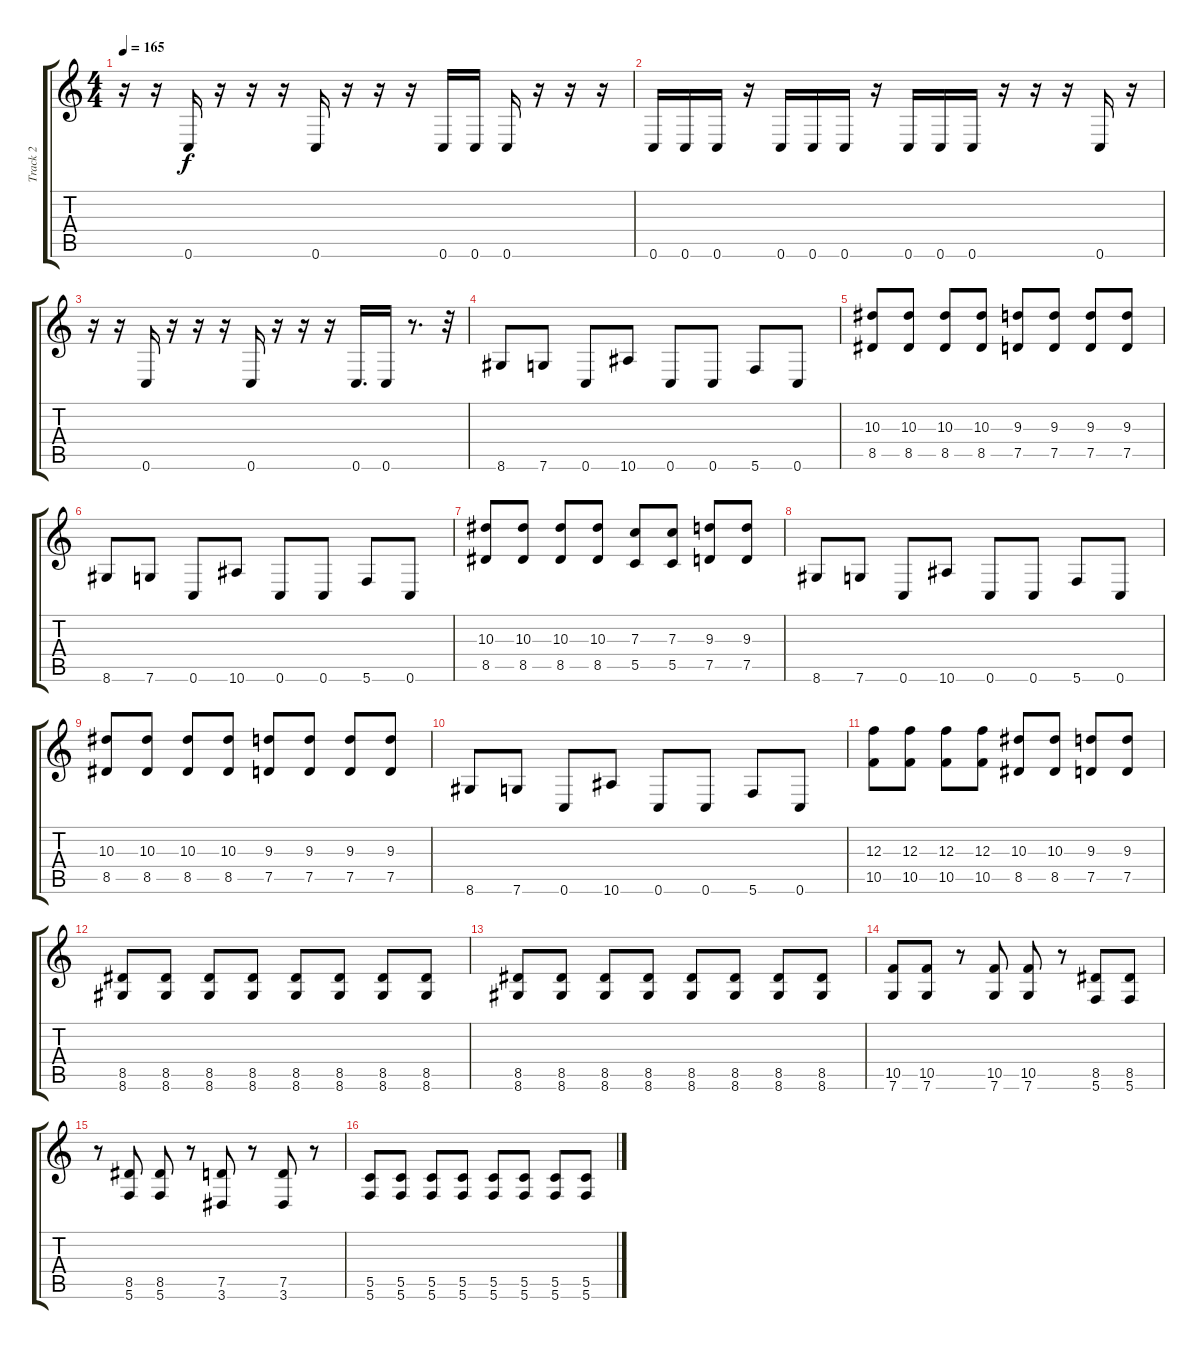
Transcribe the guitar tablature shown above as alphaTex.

\track ("Track 2" "Track 2") {instrument acousticguitarsteel}
\staff {score tabs}
\tuning (D4 A3 F3 C3 G2 C2) {hide}
\ts (4 4)
\tempo 165
\clef g2
\ks c
r.16{dy f} r.16 0.6.16 r.16 r.16 r.16 0.6.16 r.16 r.16 r.16 0.6.16 0.6.16 0.6.16 r.16 r.16 r.16 |
0.6.16 0.6.16 0.6.16 r.16 0.6.16 0.6.16 0.6.16 r.16 0.6.16 0.6.16 0.6.16 r.16 r.16 r.16 0.6.16 r.16 |
r.16 r.16 0.6.16 r.16 r.16 r.16 0.6.16 r.16 r.16 r.16 0.6.16{d} 0.6.16 r.8{d} r.32 |
8.6.8 7.6.8 0.6.8 10.6.8 0.6.8 0.6.8 5.6.8 0.6.8 |
(10.3 8.5).8 (10.3 8.5).8 (10.3 8.5).8 (10.3 8.5).8 (9.3 7.5).8 (9.3 7.5).8 (9.3 7.5).8 (9.3 7.5).8 |
8.6.8 7.6.8 0.6.8 10.6.8 0.6.8 0.6.8 5.6.8 0.6.8 |
(10.3 8.5).8 (10.3 8.5).8 (10.3 8.5).8 (10.3 8.5).8 (7.3 5.5).8 (7.3 5.5).8 (9.3 7.5).8 (9.3 7.5).8 |
8.6.8 7.6.8 0.6.8 10.6.8 0.6.8 0.6.8 5.6.8 0.6.8 |
(10.3 8.5).8 (10.3 8.5).8 (10.3 8.5).8 (10.3 8.5).8 (9.3 7.5).8 (9.3 7.5).8 (9.3 7.5).8 (9.3 7.5).8 |
8.6.8 7.6.8 0.6.8 10.6.8 0.6.8 0.6.8 5.6.8 0.6.8 |
(12.3 10.5).8 (12.3 10.5).8 (12.3 10.5).8 (12.3 10.5).8 (10.3 8.5).8 (10.3 8.5).8 (9.3 7.5).8 (9.3 7.5).8 |
(8.5 8.6).8 (8.5 8.6).8 (8.5 8.6).8 (8.5 8.6).8 (8.5 8.6).8 (8.5 8.6).8 (8.5 8.6).8 (8.5 8.6).8 |
(8.5 8.6).8 (8.5 8.6).8 (8.5 8.6).8 (8.5 8.6).8 (8.5 8.6).8 (8.5 8.6).8 (8.5 8.6).8 (8.5 8.6).8 |
(10.5 7.6).8 (10.5 7.6).8 r.8 (10.5 7.6).8 (10.5 7.6).8 r.8 (8.5 5.6).8 (8.5 5.6).8 |
r.8 (8.5 5.6).8 (8.5 5.6).8 r.8 (7.5 3.6).8 r.8 (7.5 3.6).8 r.8 |
(5.5 5.6).8 (5.5 5.6).8 (5.5 5.6).8 (5.5 5.6).8 (5.5 5.6).8 (5.5 5.6).8 (5.5 5.6).8 (5.5 5.6).8
